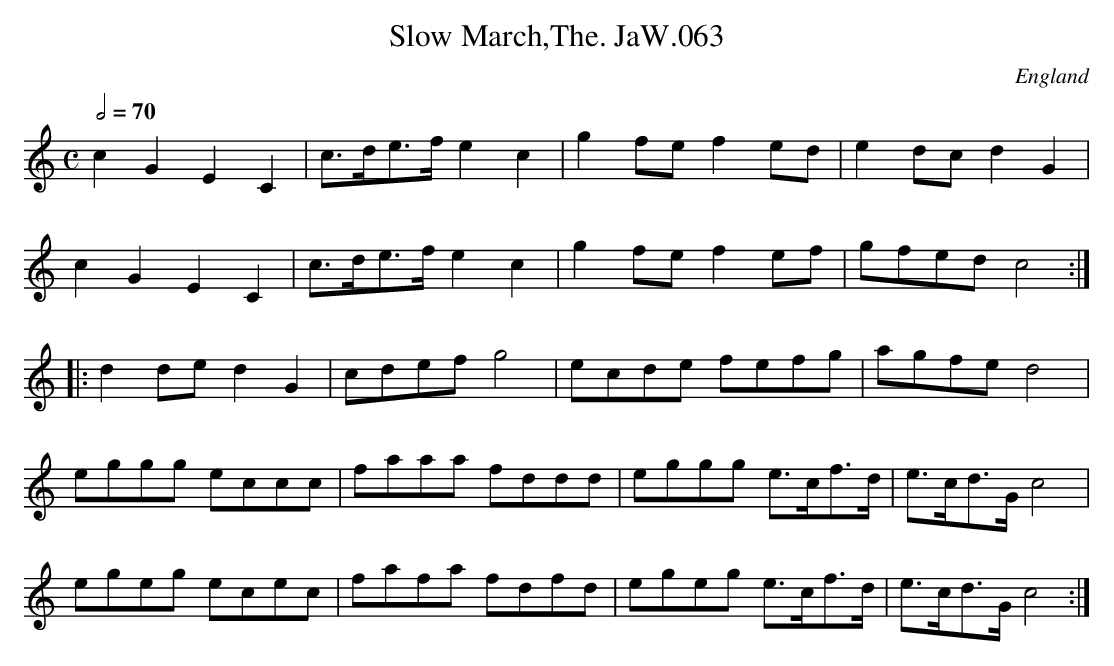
X:1
T:Slow March,The. JaW.063
L:1/8
M:C
O:England
Q:1/2=70
K:C
c2G2 E2C2|c>de>f e2c2|g2fe f2ed|e2dc d2G2|!
c2G2 E2C2|c>de>f e2c2|g2fe f2ef|gfed c4:|!
|:d2de d2G2|cdef g4|ecde fefg|agfe d4|!
eggg eccc|faaa fddd|eggg e>cf>d|e>cd>G c4|!
egeg ecec|fafa fdfd|egeg e>cf>d|e>cd>G c4:|
